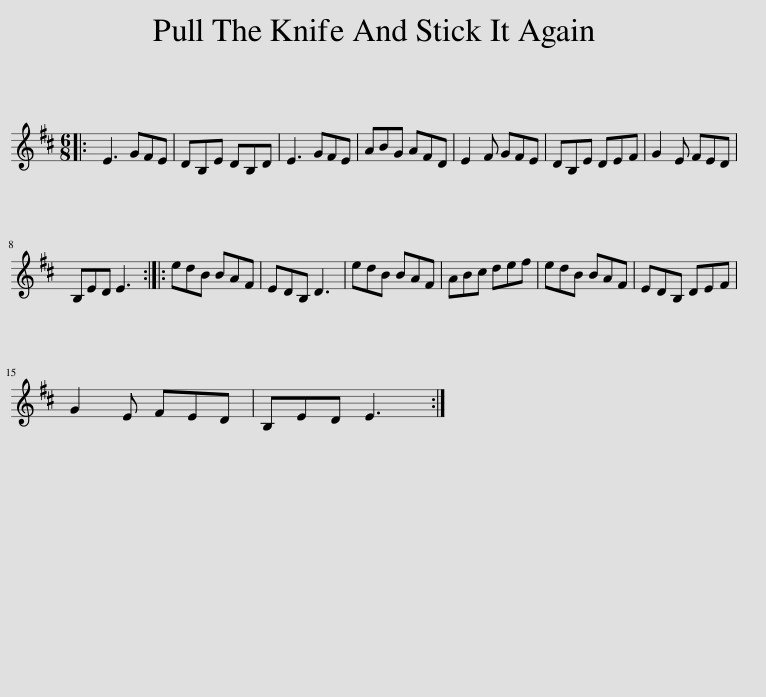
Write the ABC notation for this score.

X:1
L:1/8
M:6/8
I:linebreak $
K:D
V:1 treble
V:1
|: E3 GFE | DB,E DB,D | E3 GFE | ABG AFD | E2 F GFE | %5
 DB,E DEF | G2 E FED |$ B,ED E3 :: edB BAF | EDB, D3 | %10
 edB BAF | ABc def | edB BAF | EDB, DEF |$ G2 E FED | %15
 B,ED E3 :| %16
